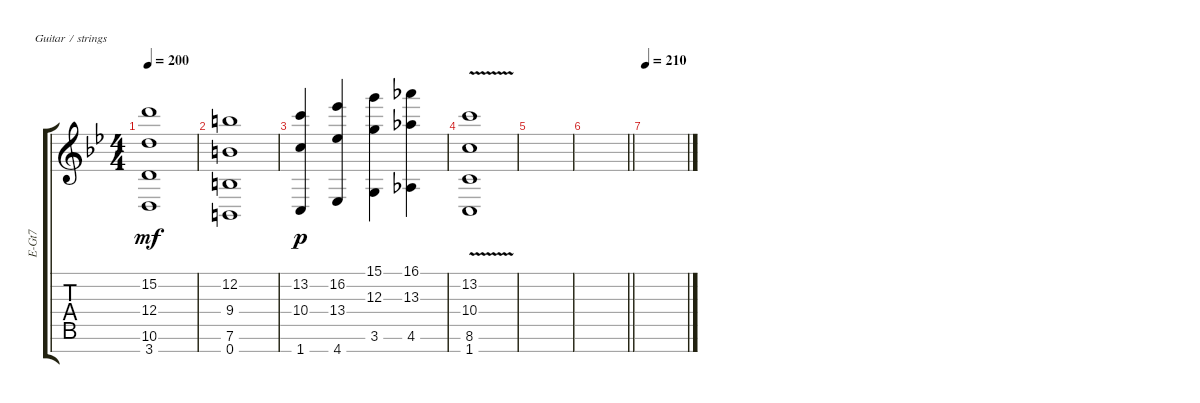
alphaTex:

\defaultSystemsLayout 4
\bracketExtendMode groupsimilarinstruments
\otherSystemsTrackNameOrientation horizontal
\track ("Piano" "E-Gt7") {instrument electricguitarclean}
\staff {score tabs}
\tuning (E4 B3 G3 D3 A2 E2 B1)
\ts (4 4)
\tempo 200
\clef g2
\scale
0.333333
\ks bb
(10.6{acc forcenatural} 12.4{acc forcenatural} 15.2{acc forcenatural} 3.7{acc forcenatural}).1{dy mf} |
\scale
0.333333 (7.6{acc forcenatural} 9.4{acc forcenatural} 12.2{acc forcenatural} 0.7{acc forcenatural}).1 |
\scale
0.333333 (1.7{acc forcenatural} 10.4{acc forcenatural} 13.2{acc forcenatural}).4{dy p} (4.7{acc b} 13.4{acc b} 16.2{acc b}).4 (3.6{acc forcenatural} 15.1{acc forcenatural} 12.3{acc forcenatural}).4 (4.6{acc b} 16.1{acc b} 13.3{acc b}).4 |
\scale
0.333333 (13.2{acc forcenatural} 10.4{acc forcenatural} 8.6{acc forcenatural} 1.7{v acc forcenatural}).1 |
\scale
0.333333 |
\scale
0.333333
\barLineRight lightlight
|
\tempo 210
\scale
0.333333 |
\scale
0.333333 |
\scale
0.333333 |
\scale
0.333333 |
\scale
0.333333 |
\scale
0.333333 |
\scale
0.333333 |
\scale
0.333333 |
\scale
0.333333 |
\scale
0.333333
